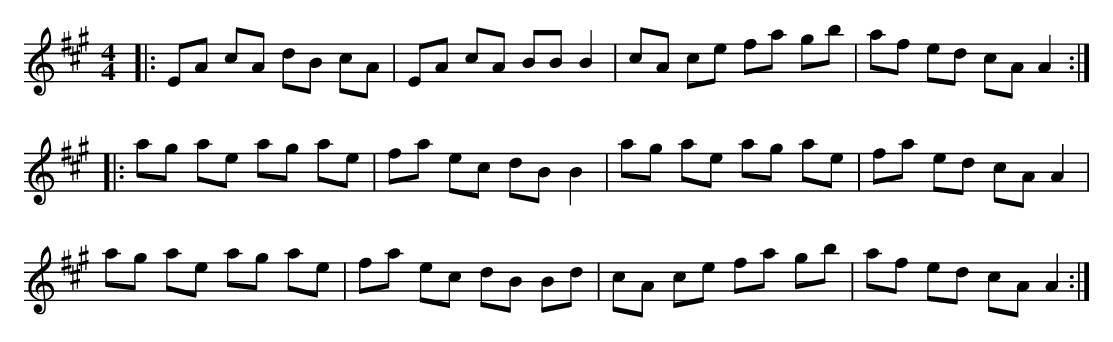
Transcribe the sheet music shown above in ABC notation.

X:1
M:4/4
K:A
|:EA cA dB cA|EA cA BB B2|cA ce fa gb|af ed cA A2:|
|:ag ae ag ae|fa ec dB B2|ag ae ag ae|fa ed cA A2|
ag ae ag ae|fa ec dB Bd|cA ce fa gb|af ed cA A2:|
